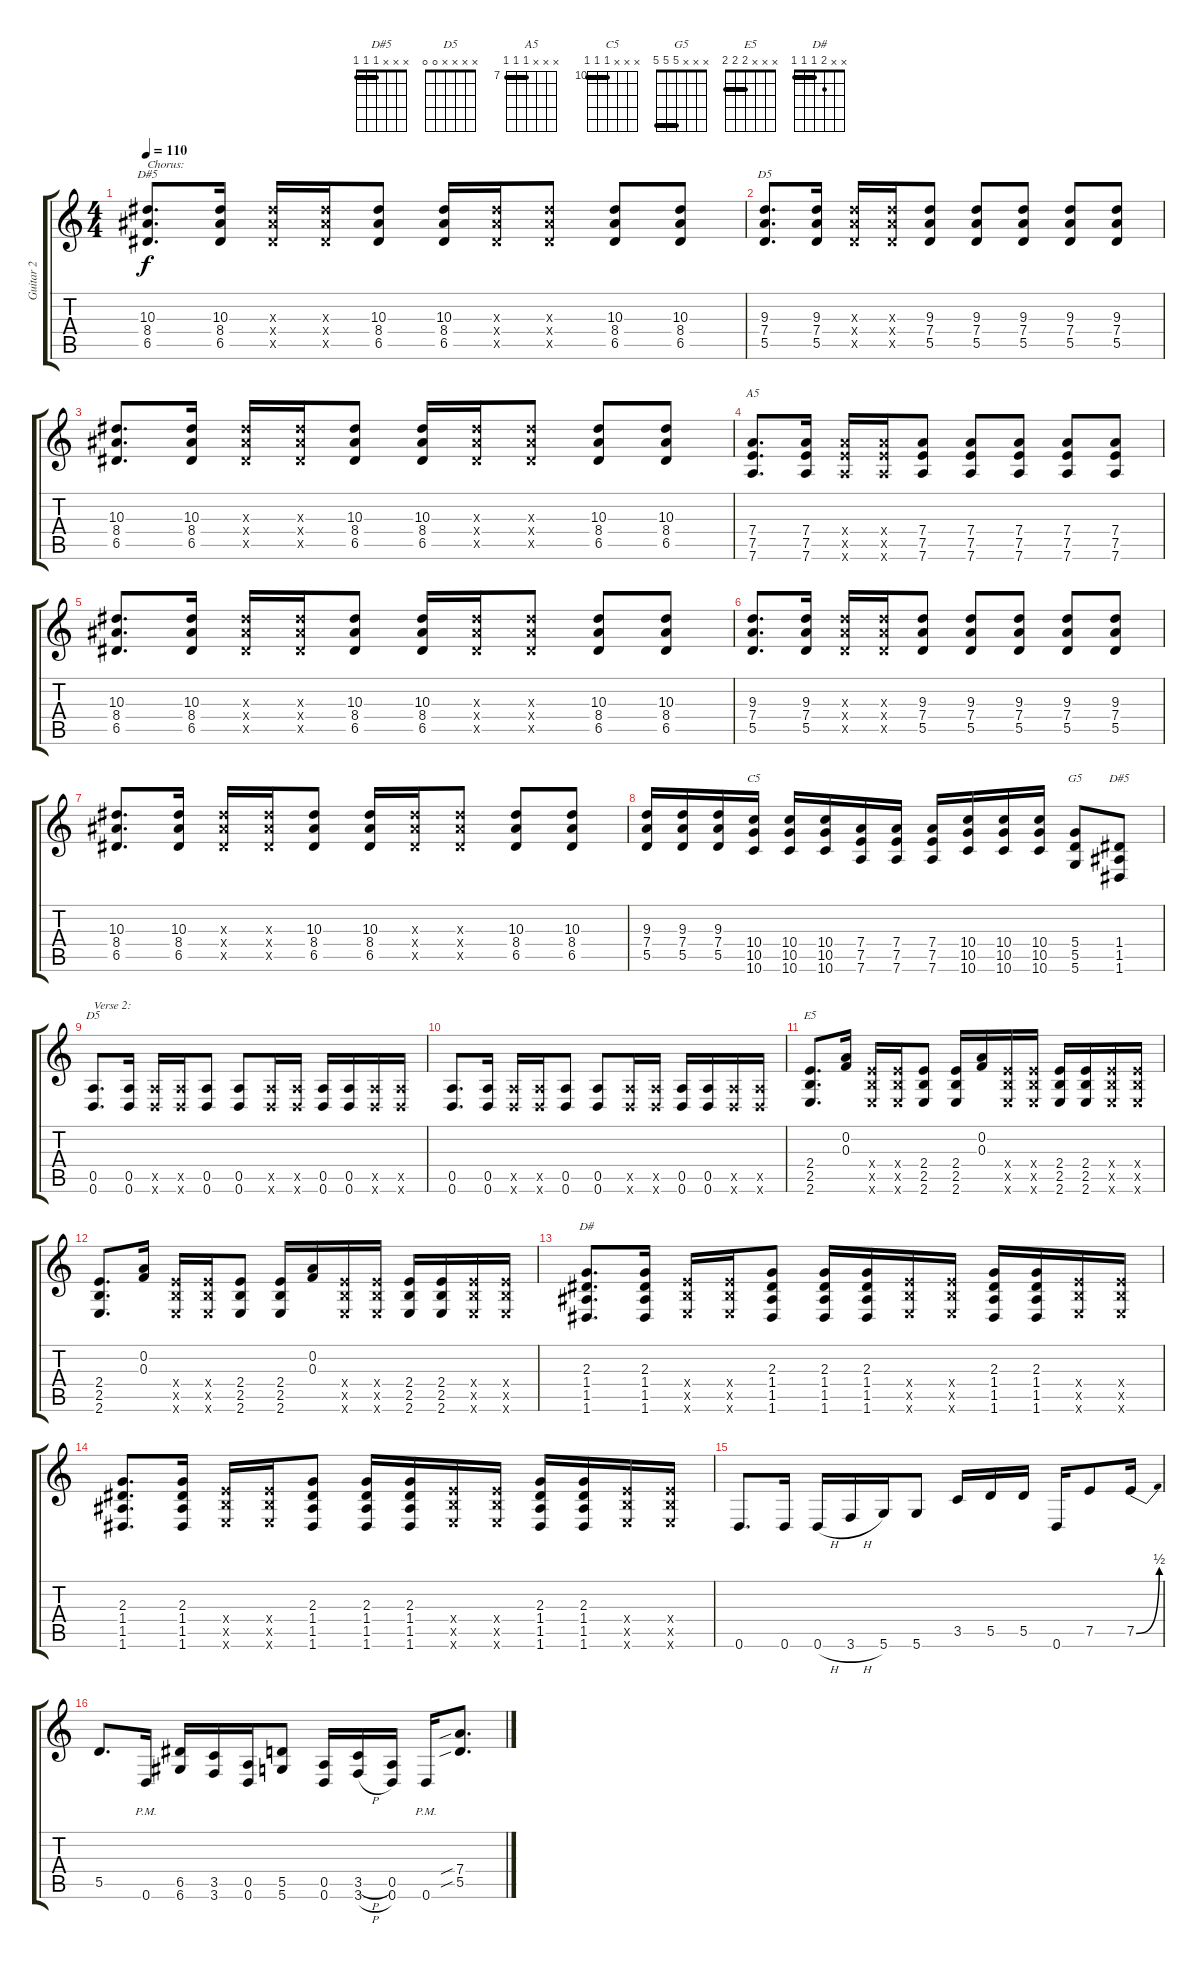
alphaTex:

\track ("Guitar 2" "Guitar 2") {instrument distortionguitar}
\staff {score tabs}
\tuning (E4 A3 F3 D3 A2 D2) {hide}
\chord ("D#5" x x 10 8 6 x) {firstfret 6}
\chord ("D5" x x 9 7 5 x) {firstfret 5}
\chord ("A5" x x x 7 7 7) {firstfret 7 barre 7}
\chord ("C5" x x x 10 10 10) {firstfret 10 barre 10}
\chord ("G5" x x x 5 5 5) {barre 5}
\chord ("D#5" x x x 1 1 1) {barre 1}
\chord ("D5" x x x x 0 0)
\chord ("E5" x x x 2 2 2) {barre 2}
\chord ("D#" x x 2 1 1 1) {barre 1}
\ts (4 4)
\tempo 110
\clef g2
\ks c
(10.3 8.4 6.5).8{d ch "D#5" txt "Chorus:" dy f} (10.3 8.4 6.5).16 (10.3{x} 8.4{x} 6.5{x}).16 (10.3{x} 8.4{x} 6.5{x}).16 (10.3 8.4 6.5).8 (10.3 8.4 6.5).16 (10.3{x} 8.4{x} 6.5{x}).16 (10.3{x} 8.4{x} 6.5{x}).8 (10.3 8.4 6.5).8 (10.3 8.4 6.5).8 |
(9.3 7.4 5.5).8{d ch "D5"} (9.3 7.4 5.5).16 (9.3{x} 7.4{x} 5.5{x}).16 (9.3{x} 7.4{x} 5.5{x}).16 (9.3 7.4 5.5).8 (9.3 7.4 5.5).8 (9.3 7.4 5.5).8 (9.3 7.4 5.5).8 (9.3 7.4 5.5).8 |
(10.3 8.4 6.5).8{d} (10.3 8.4 6.5).16 (10.3{x} 8.4{x} 6.5{x}).16 (10.3{x} 8.4{x} 6.5{x}).16 (10.3 8.4 6.5).8 (10.3 8.4 6.5).16 (10.3{x} 8.4{x} 6.5{x}).16 (10.3{x} 8.4{x} 6.5{x}).8 (10.3 8.4 6.5).8 (10.3 8.4 6.5).8 |
(7.4 7.5 7.6).8{d ch "A5"} (7.4 7.5 7.6).16 (7.4{x} 7.5{x} 7.6{x}).16 (7.4{x} 7.5{x} 7.6{x}).16 (7.4 7.5 7.6).8 (7.4 7.5 7.6).8 (7.4 7.5 7.6).8 (7.4 7.5 7.6).8 (7.4 7.5 7.6).8 |
(10.3 8.4 6.5).8{d} (10.3 8.4 6.5).16 (10.3{x} 8.4{x} 6.5{x}).16 (10.3{x} 8.4{x} 6.5{x}).16 (10.3 8.4 6.5).8 (10.3 8.4 6.5).16 (10.3{x} 8.4{x} 6.5{x}).16 (10.3{x} 8.4{x} 6.5{x}).8 (10.3 8.4 6.5).8 (10.3 8.4 6.5).8 |
(9.3 7.4 5.5).8{d} (9.3 7.4 5.5).16 (9.3{x} 7.4{x} 5.5{x}).16 (9.3{x} 7.4{x} 5.5{x}).16 (9.3 7.4 5.5).8 (9.3 7.4 5.5).8 (9.3 7.4 5.5).8 (9.3 7.4 5.5).8 (9.3 7.4 5.5).8 |
(10.3 8.4 6.5).8{d} (10.3 8.4 6.5).16 (10.3{x} 8.4{x} 6.5{x}).16 (10.3{x} 8.4{x} 6.5{x}).16 (10.3 8.4 6.5).8 (10.3 8.4 6.5).16 (10.3{x} 8.4{x} 6.5{x}).16 (10.3{x} 8.4{x} 6.5{x}).8 (10.3 8.4 6.5).8 (10.3 8.4 6.5).8 |
(9.3 7.4 5.5).16 (9.3 7.4 5.5).16 (9.3 7.4 5.5).16 (10.4 10.5 10.6).16{ch "C5"} (10.4 10.5 10.6).16 (10.4 10.5 10.6).16 (7.4 7.5 7.6).16 (7.4 7.5 7.6).16 (7.4 7.5 7.6).16 (10.4 10.5 10.6).16 (10.4 10.5 10.6).16 (10.4 10.5 10.6).16 (5.4 5.5 5.6).8{ch "G5"} (1.4 1.5 1.6).8{ch "D#5"} |
(0.5 0.6).8{d ch "D5" txt "Verse 2:"} (0.5 0.6).16 (0.5{x} 0.6{x}).16 (0.5{x} 0.6{x}).16 (0.5 0.6).8 (0.5 0.6).8 (0.5{x} 0.6{x}).16 (0.5{x} 0.6{x}).16 (0.5 0.6).16 (0.5 0.6).16 (0.5{x} 0.6{x}).16 (0.5{x} 0.6{x}).16 |
(0.5 0.6).8{d} (0.5 0.6).16 (0.5{x} 0.6{x}).16 (0.5{x} 0.6{x}).16 (0.5 0.6).8 (0.5 0.6).8 (0.5{x} 0.6{x}).16 (0.5{x} 0.6{x}).16 (0.5 0.6).16 (0.5 0.6).16 (0.5{x} 0.6{x}).16 (0.5{x} 0.6{x}).16 |
(2.4 2.5 2.6).8{d ch "E5"} (0.2 0.3).16 (2.4{x} 2.5{x} 2.6{x}).16 (2.4{x} 2.5{x} 2.6{x}).16 (2.4 2.5 2.6).8 (2.4 2.5 2.6).16 (0.2 0.3).16 (2.4{x} 2.5{x} 2.6{x}).16 (2.4{x} 2.5{x} 2.6{x}).16 (2.4 2.5 2.6).16 (2.4 2.5 2.6).16 (2.4{x} 2.5{x} 2.6{x}).16 (2.4{x} 2.5{x} 2.6{x}).16 |
(2.4 2.5 2.6).8{d} (0.2 0.3).16 (2.4{x} 2.5{x} 2.6{x}).16 (2.4{x} 2.5{x} 2.6{x}).16 (2.4 2.5 2.6).8 (2.4 2.5 2.6).16 (0.2 0.3).16 (2.4{x} 2.5{x} 2.6{x}).16 (2.4{x} 2.5{x} 2.6{x}).16 (2.4 2.5 2.6).16 (2.4 2.5 2.6).16 (2.4{x} 2.5{x} 2.6{x}).16 (2.4{x} 2.5{x} 2.6{x}).16 |
(2.3 1.4 1.5 1.6).8{d ch "D#"} (2.3 1.4 1.5 1.6).16 (2.4{x} 2.5{x} 2.6{x}).16 (2.4{x} 2.5{x} 2.6{x}).16 (2.3 1.4 1.5 1.6).8 (2.3 1.4 1.5 1.6).16 (2.3 1.4 1.5 1.6).16 (2.4{x} 2.5{x} 2.6{x}).16 (2.4{x} 2.5{x} 2.6{x}).16 (2.3 1.4 1.5 1.6).16 (2.3 1.4 1.5 1.6).16 (2.4{x} 2.5{x} 2.6{x}).16 (2.4{x} 2.5{x} 2.6{x}).16 |
(2.3 1.4 1.5 1.6).8{d} (2.3 1.4 1.5 1.6).16 (2.4{x} 2.5{x} 2.6{x}).16 (2.4{x} 2.5{x} 2.6{x}).16 (2.3 1.4 1.5 1.6).8 (2.3 1.4 1.5 1.6).16 (2.3 1.4 1.5 1.6).16 (2.4{x} 2.5{x} 2.6{x}).16 (2.4{x} 2.5{x} 2.6{x}).16 (2.3 1.4 1.5 1.6).16 (2.3 1.4 1.5 1.6).16 (2.4{x} 2.5{x} 2.6{x}).16 (2.4{x} 2.5{x} 2.6{x}).16 |
0.6.8{d} 0.6.16 0.6{h}.16 3.6{h}.16 5.6.16 5.6.8 3.5.16 5.5.16 5.5.16 0.6.16 7.5.8 7.5{be (bend 0 0 60 2)}.16 |
5.5.8{d} 0.6{pm}.16 (6.5 6.6).16 (3.5 3.6).16 (0.5 0.6).16 (5.5 5.6).8 (0.5 0.6).16 (3.5{h} 3.6{h}).16 (0.5 0.6).16 0.6{pm}.16 (7.4{sib} 5.5{sib}).8{d}
